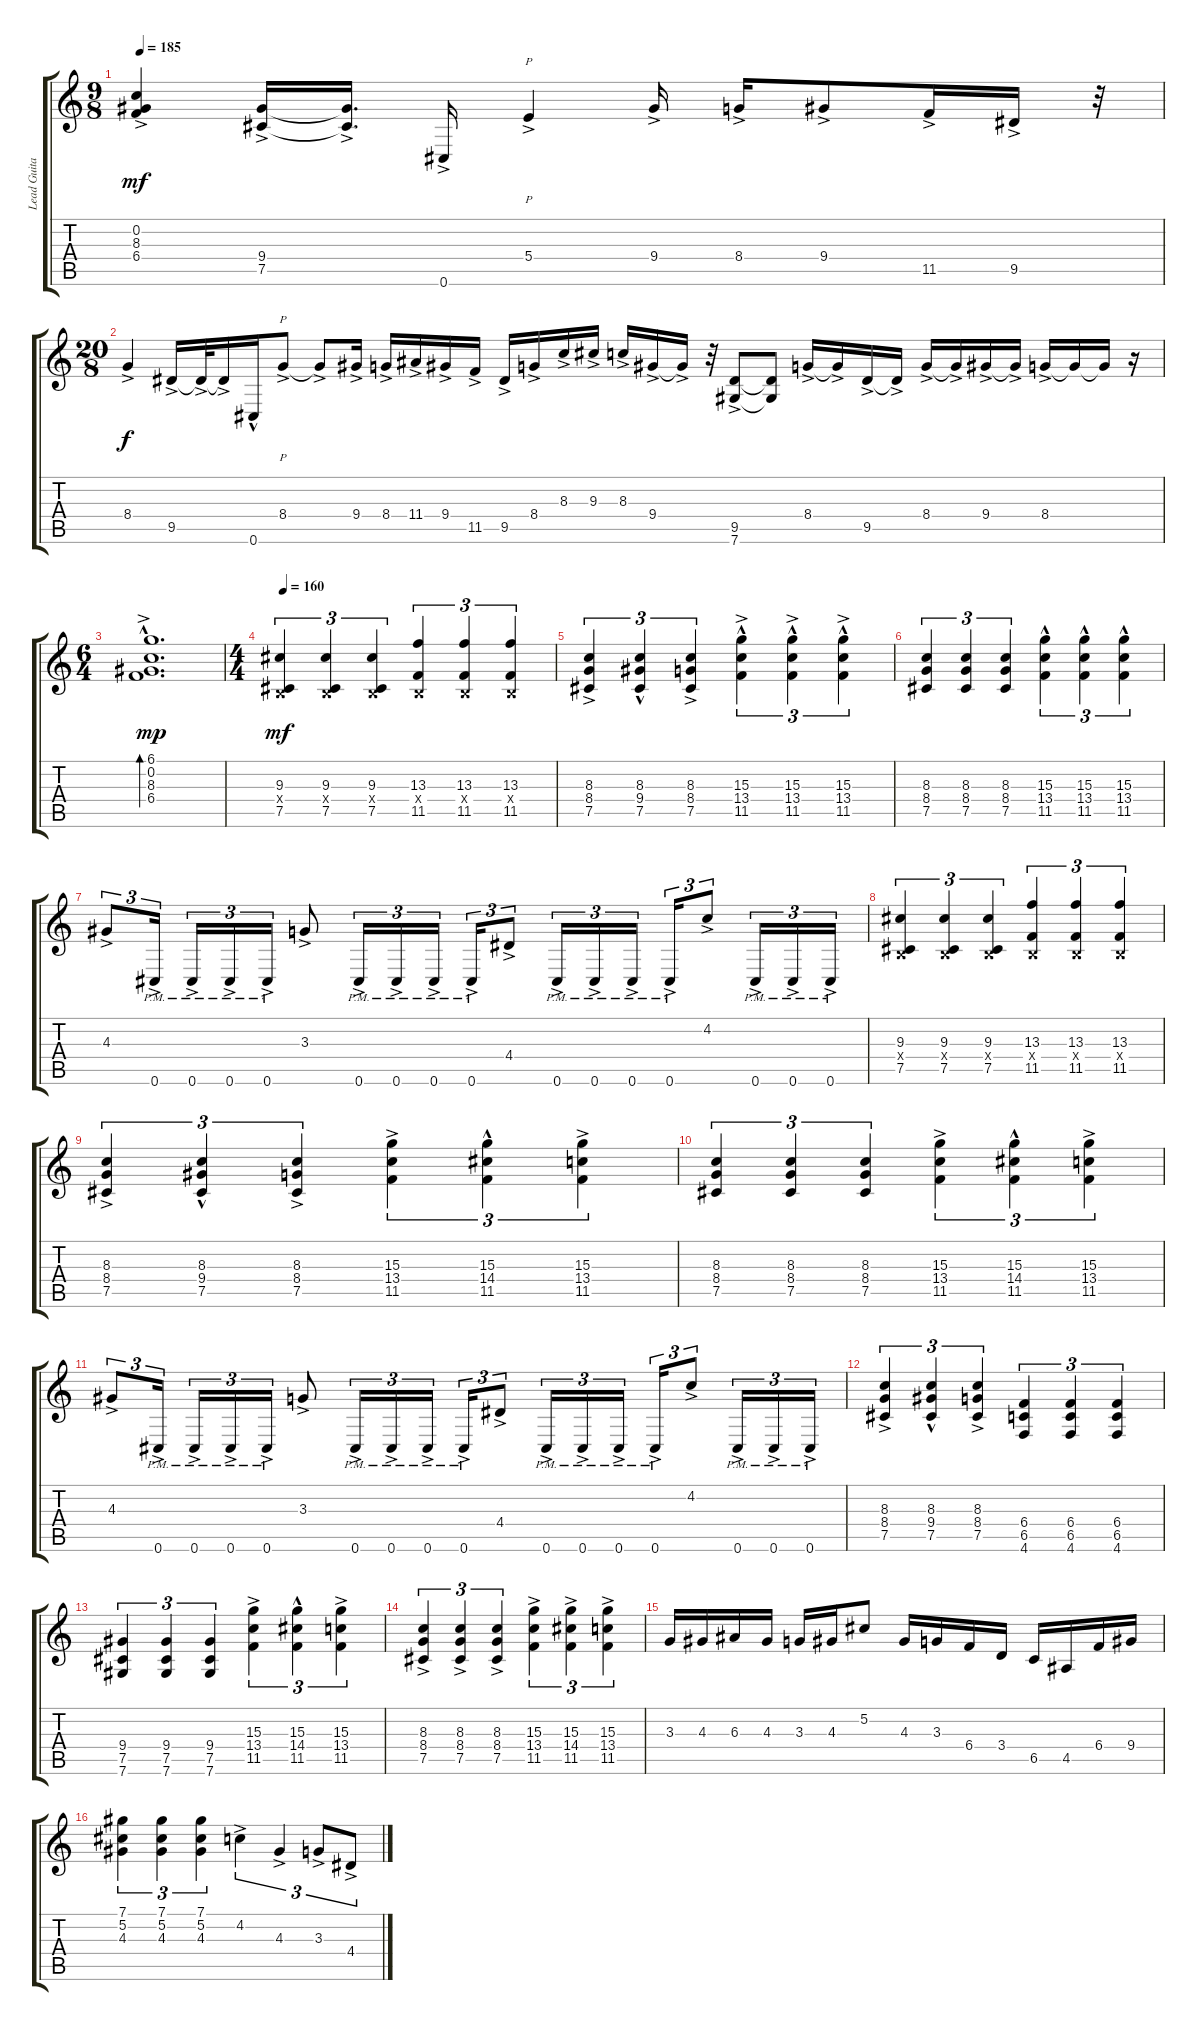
\track ("Lead Guitarist" "Lead Guita") {instrument distortionguitar}
\staff {score tabs}
\tuning (Db4 Ab3 E3 B2 Gb2 Db2) {hide}
\ts (9 8)
\tempo 185
\clef g2
\ks c
(0.2{ac} 8.3{ac} 6.4{ac}).4{dy mf} (9.4{ac} 7.5{ac}).16 (9.4{ac t} 7.5{t}).16{d} 0.6{ac}.16 5.4{ac}.4{p} 9.4{ac}.16 8.4{ac}.16 9.4{ac}.8 11.5{ac}.16 9.5{ac}.16 r.32 |
\ts (20 8)
8.4{ac}.4{dy f} 9.5{ac}.16 9.5{ac t}.32 9.5{ac t}.16 0.6{hac}.16 8.4{ac}.8{p} 8.4{ac t}.8 9.4{ac}.16 8.4{ac}.16 11.4{ac}.16 9.4{ac}.16 11.5{ac}.16 9.5{ac}.16 8.4{ac}.16 8.3{ac}.16 9.3{ac}.16 8.3{ac}.16 9.4{ac}.16 9.4{ac t}.16 r.32 (9.5{ac} 7.6).8 (9.5{t} 7.6{t}).8 8.4{ac}.16 8.4{ac t}.16 9.5{ac}.16 9.5{ac t}.16 8.4{ac}.16 8.4{ac t}.16 9.4{ac}.16 9.4{ac t}.16 8.4{ac}.16 8.4{t}.16 8.4{t}.16 r.16 |
\ts (6 4)
(6.1{hac} 0.2{ac} 8.3{ac} 6.4{ac}).1{d bd 120 dy mp} |
\ts (4 4)
\tempo 160
(9.3 0.4{x} 7.5).4{tu (3 2) dy mf} (9.3 0.4{x} 7.5).4{tu (3 2)} (9.3 0.4{x} 7.5).4{tu (3 2)} (13.3 0.4{x} 11.5).4{tu (3 2)} (13.3 0.4{x} 11.5).4{tu (3 2)} (13.3 0.4{x} 11.5).4{tu (3 2)} |
(8.3 8.4{ac} 7.5).4{tu (3 2)} (8.3 9.4{hac} 7.5).4{tu (3 2)} (8.3 8.4{ac} 7.5).4{tu (3 2)} (15.3{hac} 13.4{ac} 11.5{ac}).4{tu (3 2)} (15.3{hac} 13.4{ac} 11.5).4{tu (3 2)} (15.3{hac} 13.4{ac} 11.5).4{tu (3 2)} |
(8.3 8.4 7.5).4{tu (3 2)} (8.3 8.4 7.5).4{tu (3 2)} (8.3 8.4 7.5).4{tu (3 2)} (15.3{hac} 13.4 11.5).4{tu (3 2)} (15.3{hac} 13.4 11.5).4{tu (3 2)} (15.3{hac} 13.4 11.5).4{tu (3 2)} |
4.3{ac}.8{tu (3 2)} 0.6{ac pm}.16{tu (3 2)} 0.6{ac pm}.16{tu (3 2)} 0.6{ac pm}.16{tu (3 2)} 0.6{ac pm}.16{tu (3 2)} 3.3{ac}.8 0.6{ac pm}.16{tu (3 2)} 0.6{ac pm}.16{tu (3 2)} 0.6{ac pm}.16{tu (3 2)} 0.6{ac pm}.16{tu (3 2)} 4.4{ac}.8{tu (3 2)} 0.6{ac pm}.16{tu (3 2)} 0.6{ac pm}.16{tu (3 2)} 0.6{ac pm}.16{tu (3 2)} 0.6{ac pm}.16{tu (3 2)} 4.2{ac}.8{tu (3 2)} 0.6{ac pm}.16{tu (3 2)} 0.6{ac pm}.16{tu (3 2)} 0.6{ac pm}.16{tu (3 2)} |
(9.3 0.4{x} 7.5).4{tu (3 2)} (9.3 0.4{x} 7.5).4{tu (3 2)} (9.3 0.4{x} 7.5).4{tu (3 2)} (13.3 0.4{x} 11.5).4{tu (3 2)} (13.3 0.4{x} 11.5).4{tu (3 2)} (13.3 0.4{x} 11.5).4{tu (3 2)} |
(8.3 8.4{ac} 7.5).4{tu (3 2)} (8.3 9.4{hac} 7.5).4{tu (3 2)} (8.3 8.4{ac} 7.5).4{tu (3 2)} (15.3 13.4{ac} 11.5).4{tu (3 2)} (15.3 14.4{hac} 11.5).4{tu (3 2)} (15.3 13.4{ac} 11.5).4{tu (3 2)} |
(8.3 8.4 7.5).4{tu (3 2)} (8.3 8.4 7.5).4{tu (3 2)} (8.3 8.4 7.5).4{tu (3 2)} (15.3 13.4{ac} 11.5).4{tu (3 2)} (15.3 14.4{hac} 11.5).4{tu (3 2)} (15.3 13.4{ac} 11.5).4{tu (3 2)} |
4.3{ac}.8{tu (3 2)} 0.6{ac pm}.16{tu (3 2)} 0.6{ac pm}.16{tu (3 2)} 0.6{ac pm}.16{tu (3 2)} 0.6{ac pm}.16{tu (3 2)} 3.3{ac}.8 0.6{ac pm}.16{tu (3 2)} 0.6{ac pm}.16{tu (3 2)} 0.6{ac pm}.16{tu (3 2)} 0.6{ac pm}.16{tu (3 2)} 4.4{ac}.8{tu (3 2)} 0.6{ac pm}.16{tu (3 2)} 0.6{ac pm}.16{tu (3 2)} 0.6{ac pm}.16{tu (3 2)} 0.6{ac pm}.16{tu (3 2)} 4.2{ac}.8{tu (3 2)} 0.6{ac pm}.16{tu (3 2)} 0.6{ac pm}.16{tu (3 2)} 0.6{ac pm}.16{tu (3 2)} |
(8.3 8.4{ac} 7.5).4{tu (3 2)} (8.3 9.4{hac} 7.5).4{tu (3 2)} (8.3 8.4{ac} 7.5).4{tu (3 2)} (6.4 6.5 4.6).4{tu (3 2)} (6.4 6.5 4.6).4{tu (3 2)} (6.4 6.5 4.6).4{tu (3 2)} |
(9.4 7.5 7.6).4{tu (3 2)} (9.4 7.5 7.6).4{tu (3 2)} (9.4 7.5 7.6).4{tu (3 2)} (15.3 13.4{ac} 11.5).4{tu (3 2)} (15.3 14.4{hac} 11.5).4{tu (3 2)} (15.3 13.4{ac} 11.5).4{tu (3 2)} |
(8.3 8.4{ac} 7.5).4{tu (3 2)} (8.3 8.4{ac} 7.5).4{tu (3 2)} (8.3 8.4{ac} 7.5).4{tu (3 2)} (15.3 13.4{ac} 11.5).4{tu (3 2)} (15.3 14.4{ac} 11.5).4{tu (3 2)} (15.3 13.4{ac} 11.5).4{tu (3 2)} |
3.3.16 4.3.16 6.3.16 4.3.16 3.3.16 4.3.16 5.2.8 4.3.16 3.3.16 6.4.16 3.4.16 6.5.16 4.5.16 6.4.16 9.4.16 |
(7.1 5.2 4.3).4{tu (3 2)} (7.1 5.2 4.3).4{tu (3 2)} (7.1 5.2 4.3).4{tu (3 2)} 4.2{ac}.4{tu (3 2)} 4.3{ac}.4{tu (3 2)} 3.3{ac}.8{tu (3 2)} 4.4{ac}.8{tu (3 2)}
